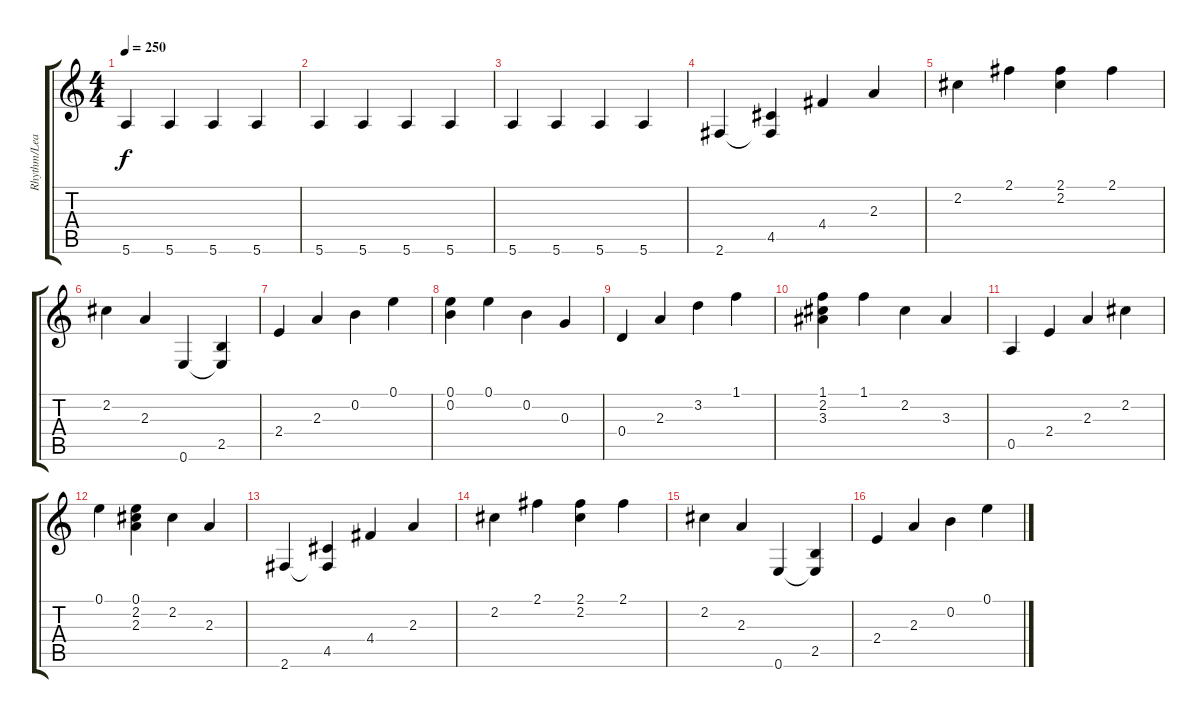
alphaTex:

\track ("Rhythm/Lead" "Rhythm/Lea") {instrument distortionguitar}
\staff {score tabs}
\tuning (E4 B3 G3 D3 A2 E2) {hide}
\ts (4 4)
\tempo 250
\clef g2
\ks c
5.6.4{dy f} 5.6.4 5.6.4 5.6.4 |
5.6.4 5.6.4 5.6.4 5.6.4 |
5.6.4 5.6.4 5.6.4 5.6.4 |
2.6.4 (4.5 2.6{t}).4 4.4.4 2.3.4 |
2.2.4 2.1.4 (2.1 2.2).4 2.1.4 |
2.2.4 2.3.4 0.6.4 (2.5 0.6{t}).4 |
2.4.4 2.3.4 0.2.4 0.1.4 |
(0.1 0.2).4 0.1.4 0.2.4 0.3.4 |
0.4.4 2.3.4 3.2.4 1.1.4 |
(1.1 2.2 3.3).4 1.1.4 2.2.4 3.3.4 |
0.5.4 2.4.4 2.3.4 2.2.4 |
0.1.4 (0.1 2.2 2.3).4 2.2.4 2.3.4 |
2.6.4 (4.5 2.6{t}).4 4.4.4 2.3.4 |
2.2.4 2.1.4 (2.1 2.2).4 2.1.4 |
2.2.4 2.3.4 0.6.4 (2.5 0.6{t}).4 |
2.4.4 2.3.4 0.2.4 0.1.4
